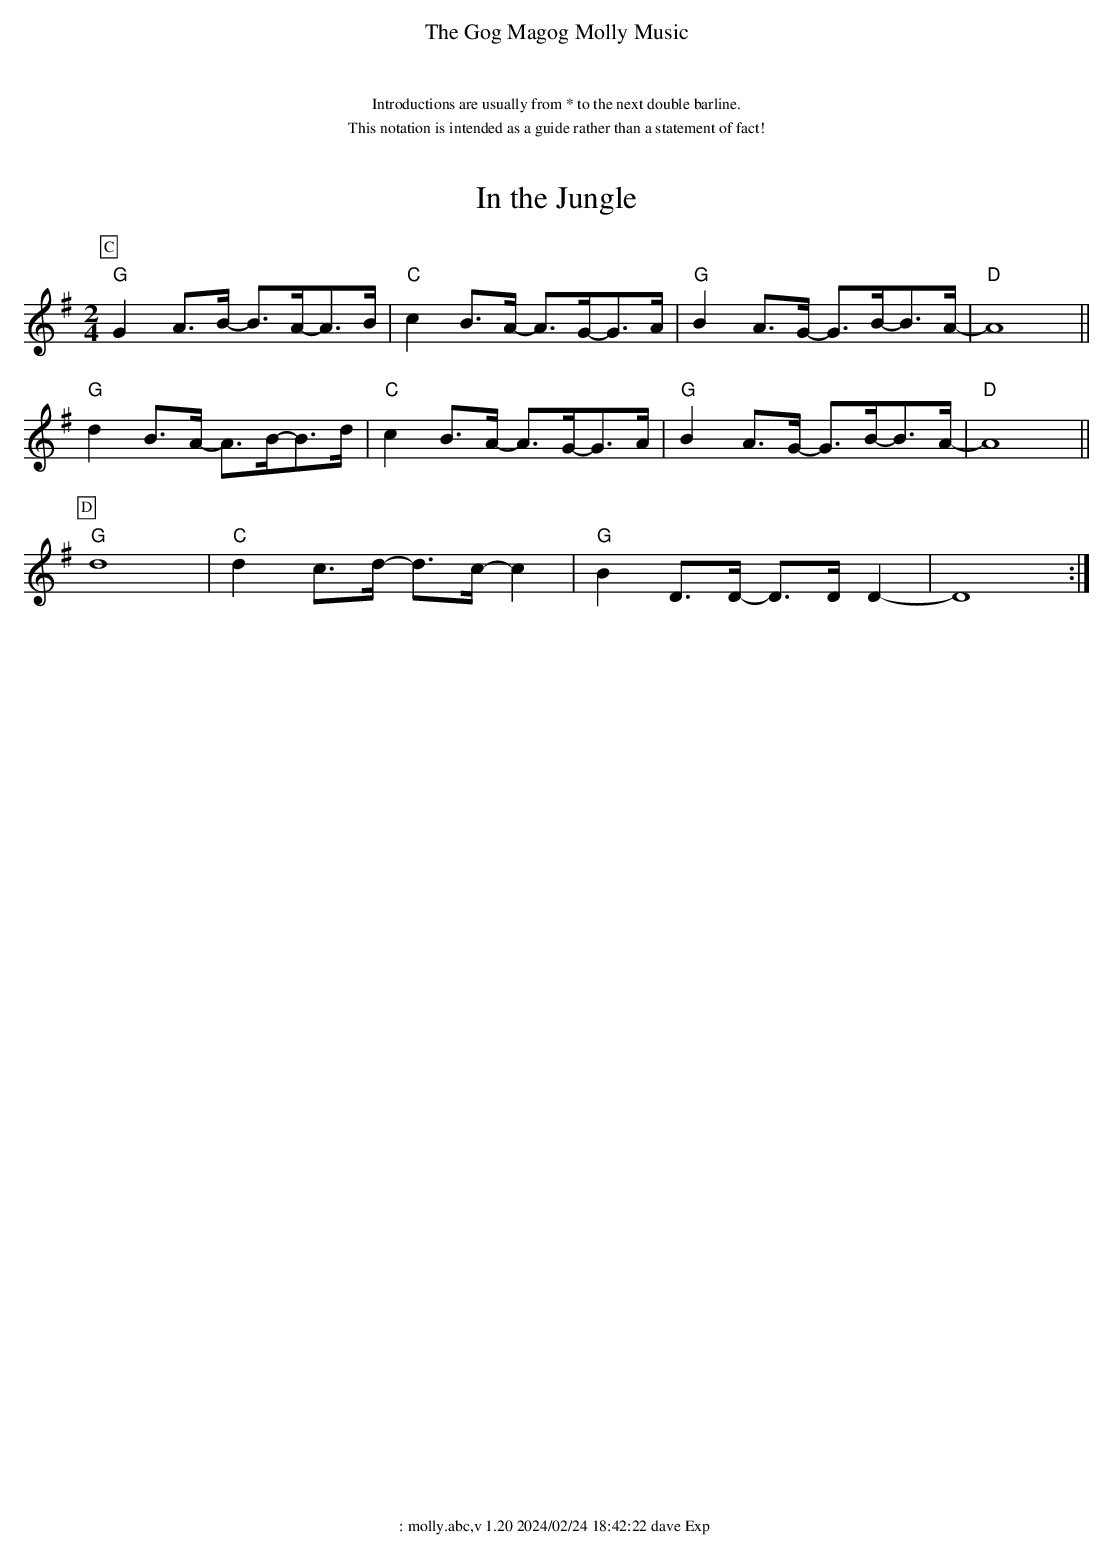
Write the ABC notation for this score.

X:1
T:In the Jungle
M:2/4
L:1/8
K:G
P:C
"G"G2A>B- B>A-A>B|"C"c2B>A- A>G-G>A|"G"B2A>G- G>B-B>A-|"D"A8||
"G"d2B>A- A>B-B>d|"C"c2B>A- A>G-G>A|"G"B2A>G- G>B-B>A-|"D"A8||
P:D
"G"d8|"C"d2c>d- d>c-c2|"G"B2D>D- D>DD2-|D8:|
